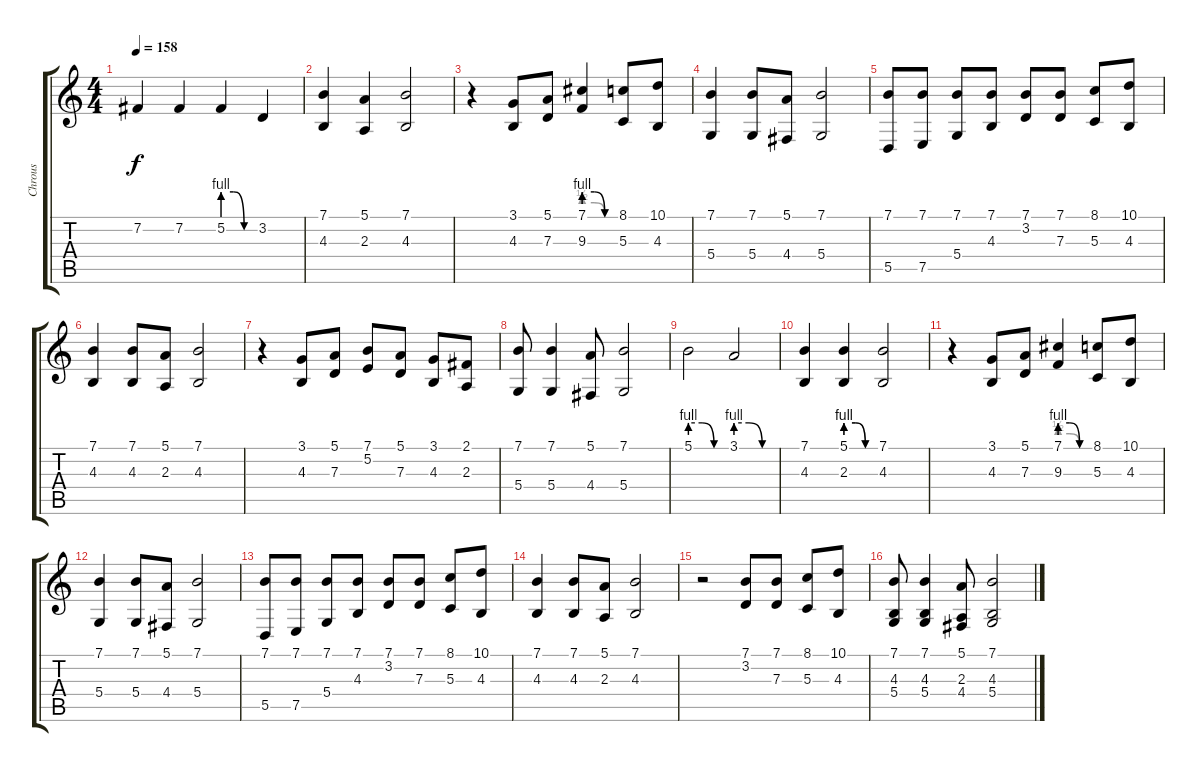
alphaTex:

\track ("Chrous" "Chrous") {instrument lead6voice}
\staff {score tabs}
\tuning (E4 B3 G3 D3 A2 E2) {hide}
\ts (4 4)
\tempo 158
\clef g2
\ks c
7.2.4{dy f} 7.2.4 5.2{be (custom 0 4 20 4 40 0 60 0)}.4 3.2.4 |
(7.1 4.3).4 (5.1 2.3).4 (7.1 4.3).2 |
r.4 (3.1 4.3).8 (5.1 7.3).8 (7.1{be (custom 0 4 20 4 40 0 60 0)} 9.3{be (custom 0 2 20 2 40 0 60 0)}).4 (8.1 5.3).8 (10.1 4.3).8 |
(7.1 5.4).4 (7.1 5.4).8 (5.1 4.4).8 (7.1 5.4).2 |
(7.1 5.5).8 (7.1 7.5).8 (7.1 5.4).8 (7.1 4.3).8 (7.1 3.2).8 (7.1 7.3).8 (8.1 5.3).8 (10.1 4.3).8 |
(7.1 4.3).4 (7.1 4.3).8 (5.1 2.3).8 (7.1 4.3).2 |
r.4 (3.1 4.3).8 (5.1 7.3).8 (7.1 5.2).8 (5.1 7.3).8 (3.1 4.3).8 (2.1 2.3).8 |
(7.1 5.4).8 (7.1 5.4).4 (5.1 4.4).8 (7.1 5.4).2 |
5.1{be (custom 0 4 20 4 40 0 60 0)}.2 3.1{be (custom 0 4 20 4 40 0 60 0)}.2 |
(7.1 4.3).4 (5.1{be (custom 0 4 20 4 40 0 60 0)} 2.3{be (custom 0 4 20 4 40 0 60 0)}).4 (7.1 4.3).2 |
r.4 (3.1 4.3).8 (5.1 7.3).8 (7.1{be (custom 0 4 20 4 40 0 60 0)} 9.3{be (custom 0 2 20 2 40 0 60 0)}).4 (8.1 5.3).8 (10.1 4.3).8 |
(7.1 5.4).4 (7.1 5.4).8 (5.1 4.4).8 (7.1 5.4).2 |
(7.1 5.5).8 (7.1 7.5).8 (7.1 5.4).8 (7.1 4.3).8 (7.1 3.2).8 (7.1 7.3).8 (8.1 5.3).8 (10.1 4.3).8 |
(7.1 4.3).4 (7.1 4.3).8 (5.1 2.3).8 (7.1 4.3).2 |
r.2 (7.1 3.2).8 (7.1 7.3).8 (8.1 5.3).8 (10.1 4.3).8 |
(7.1 4.3 5.4).8 (7.1 4.3 5.4).4 (5.1 2.3 4.4).8 (7.1 4.3 5.4).2
